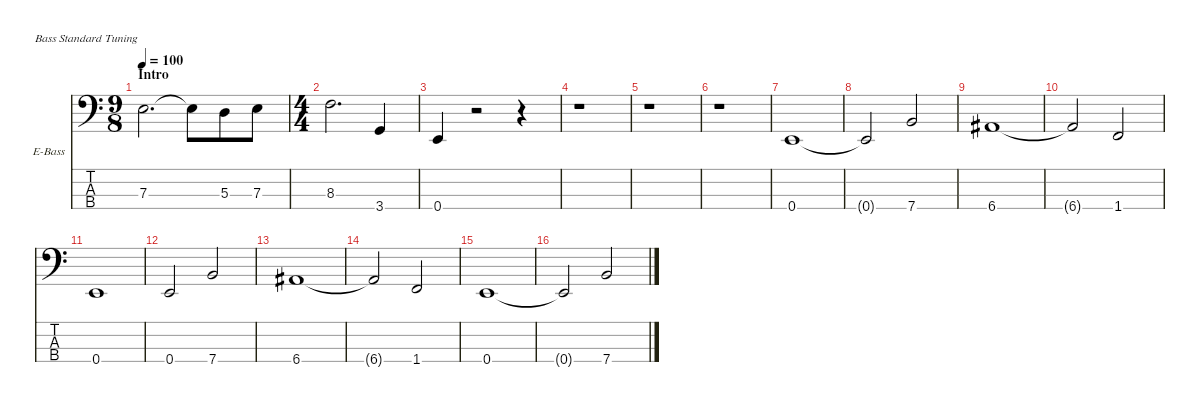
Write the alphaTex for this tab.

\hideDynamics
\bracketExtendMode nobrackets
\firstSystemTrackNameOrientation horizontal
\otherSystemsTrackNameOrientation horizontal
\track ("Bass" "E-Bass") {instrument electricbassfinger}
\staff {score tabs}
\tuning (G2 D2 A1 E1)
\ts (9 8)
\section ("" "Intro")
\tempo 100
\clef f4
\ks c
7.3.2{d dy f instrument electricbassfinger beam Down} 7.3{t}.8{beam Down} 5.3.8{beam Down} 7.3.8{beam Down} |
\ts (4 4)
8.3.2{d beam Down} 3.4.4{beam Up} |
0.4.4{beam Up} r.2{beam Up} r.4{beam Up} |
r.1{beam Down} |
r.1{beam Down} |
r.1{beam Down} |
0.4.1{beam Up} |
0.4{t}.2{beam Up} 7.4.2{beam Up} |
6.4{acc #}.1{beam Up} |
6.4{t acc #}.2{beam Up} 1.4.2{beam Up} |
0.4.1{beam Up} |
0.4.2{beam Up} 7.4.2{beam Up} |
6.4{acc #}.1{beam Up} |
6.4{t acc #}.2{beam Up} 1.4.2{beam Up} |
0.4.1{beam Up} |
0.4{t}.2{beam Up} 7.4.2{beam Up}
